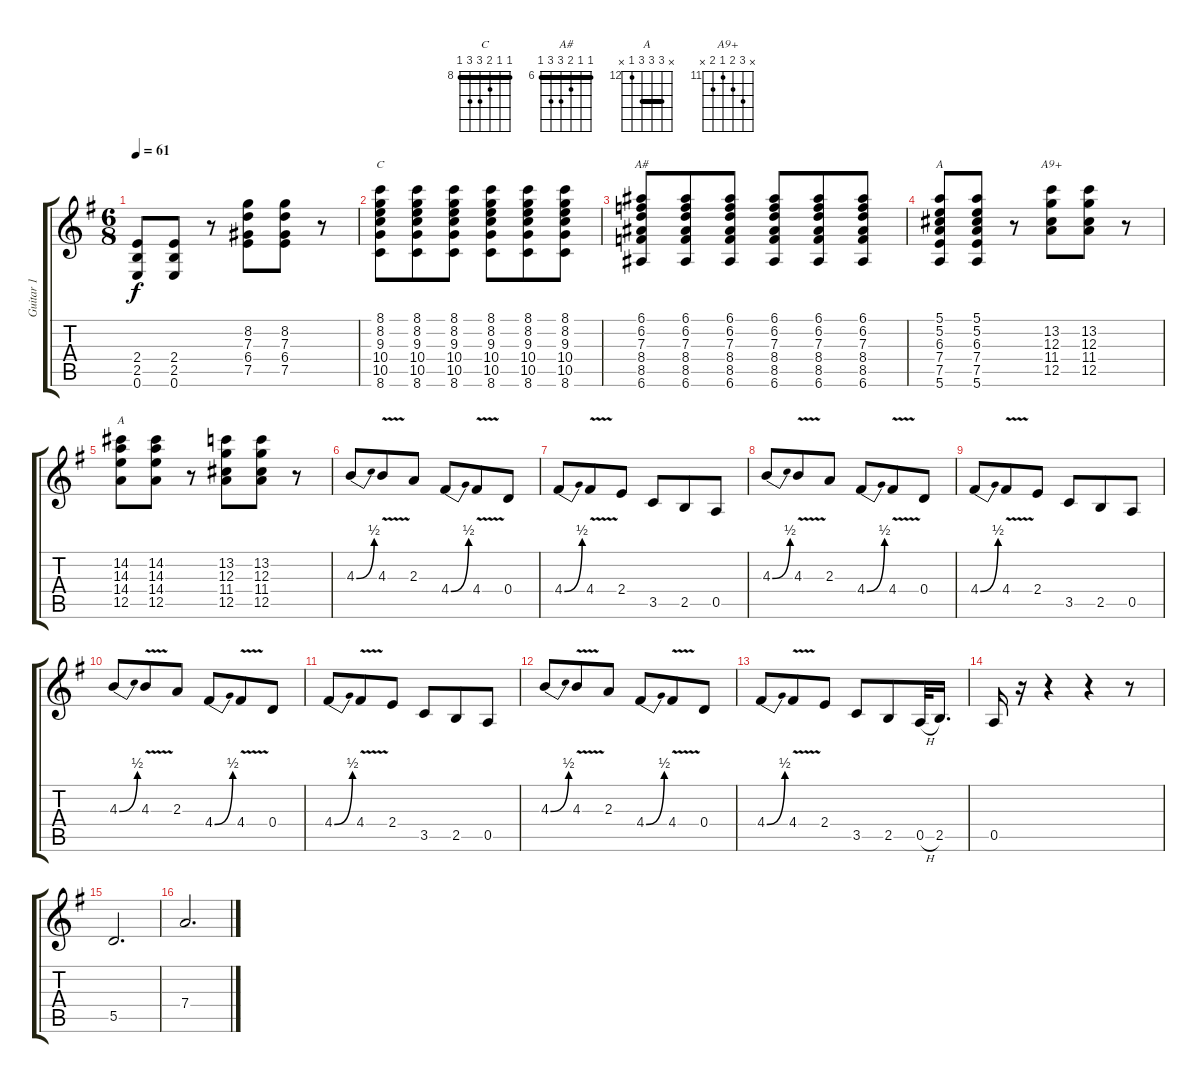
\track ("Guitar 1" "Guitar 1") {instrument electricguitarclean}
\staff {score tabs}
\tuning (E4 B3 G3 D3 A2 E2) {hide}
\chord ("C" 8 8 9 10 10 8) {firstfret 8 barre 8}
\chord ("A#" 6 6 7 8 8 6) {firstfret 6 barre 6}
\chord ("A" 5 5 6 7 7 5) {firstfret 5 barre 5}
\chord ("A9+" x 13 12 11 12 x) {firstfret 11}
\chord ("A" x 14 14 14 12 x) {firstfret 12 barre 14}
\ts (6 8)
\tempo 61
\clef g2
\ks g
(2.4 2.5 0.6).8{dy f} (2.4 2.5 0.6).8 r.8 (8.2 7.3 6.4 7.5).8 (8.2 7.3 6.4 7.5).8 r.8 |
(8.1 8.2 9.3 10.4 10.5 8.6).8{ch "C"} (8.1 8.2 9.3 10.4 10.5 8.6).8 (8.1 8.2 9.3 10.4 10.5 8.6).8 (8.1 8.2 9.3 10.4 10.5 8.6).8 (8.1 8.2 9.3 10.4 10.5 8.6).8 (8.1 8.2 9.3 10.4 10.5 8.6).8 |
(6.1 6.2 7.3 8.4 8.5 6.6).8{ch "A#"} (6.1 6.2 7.3 8.4 8.5 6.6).8 (6.1 6.2 7.3 8.4 8.5 6.6).8 (6.1 6.2 7.3 8.4 8.5 6.6).8 (6.1 6.2 7.3 8.4 8.5 6.6).8 (6.1 6.2 7.3 8.4 8.5 6.6).8 |
(5.1 5.2 6.3 7.4 7.5 5.6).8{ch "A"} (5.1 5.2 6.3 7.4 7.5 5.6).8 r.8 (13.2 12.3 11.4 12.5).8{ch "A9+"} (13.2 12.3 11.4 12.5).8 r.8 |
(14.2 14.3 14.4 12.5).8{ch "A"} (14.2 14.3 14.4 12.5).8 r.8 (13.2 12.3 11.4 12.5).8 (13.2 12.3 11.4 12.5).8 r.8 |
4.3{be (bend 0 0 60 2)}.8 4.3{v}.8 2.3.8 4.4{be (bend 0 0 60 2)}.8 4.4{v}.8 0.4.8 |
4.4{be (bend 0 0 60 2)}.8 4.4{v}.8 2.4.8 3.5.8 2.5.8 0.5.8 |
4.3{be (bend 0 0 60 2)}.8 4.3{v}.8 2.3.8 4.4{be (bend 0 0 60 2)}.8 4.4{v}.8 0.4.8 |
4.4{be (bend 0 0 60 2)}.8 4.4{v}.8 2.4.8 3.5.8 2.5.8 0.5.8 |
4.3{be (bend 0 0 60 2)}.8 4.3{v}.8 2.3.8 4.4{be (bend 0 0 60 2)}.8 4.4{v}.8 0.4.8 |
4.4{be (bend 0 0 60 2)}.8 4.4{v}.8 2.4.8 3.5.8 2.5.8 0.5.8 |
4.3{be (bend 0 0 60 2)}.8 4.3{v}.8 2.3.8 4.4{be (bend 0 0 60 2)}.8 4.4{v}.8 0.4.8 |
4.4{be (bend 0 0 60 2)}.8 4.4{v}.8 2.4.8 3.5.8 2.5.8 0.5{h}.32 2.5.16{d} |
0.5.16 r.16 r.4 r.4 r.8 |
5.5.2{d} |
7.4.2{d}
